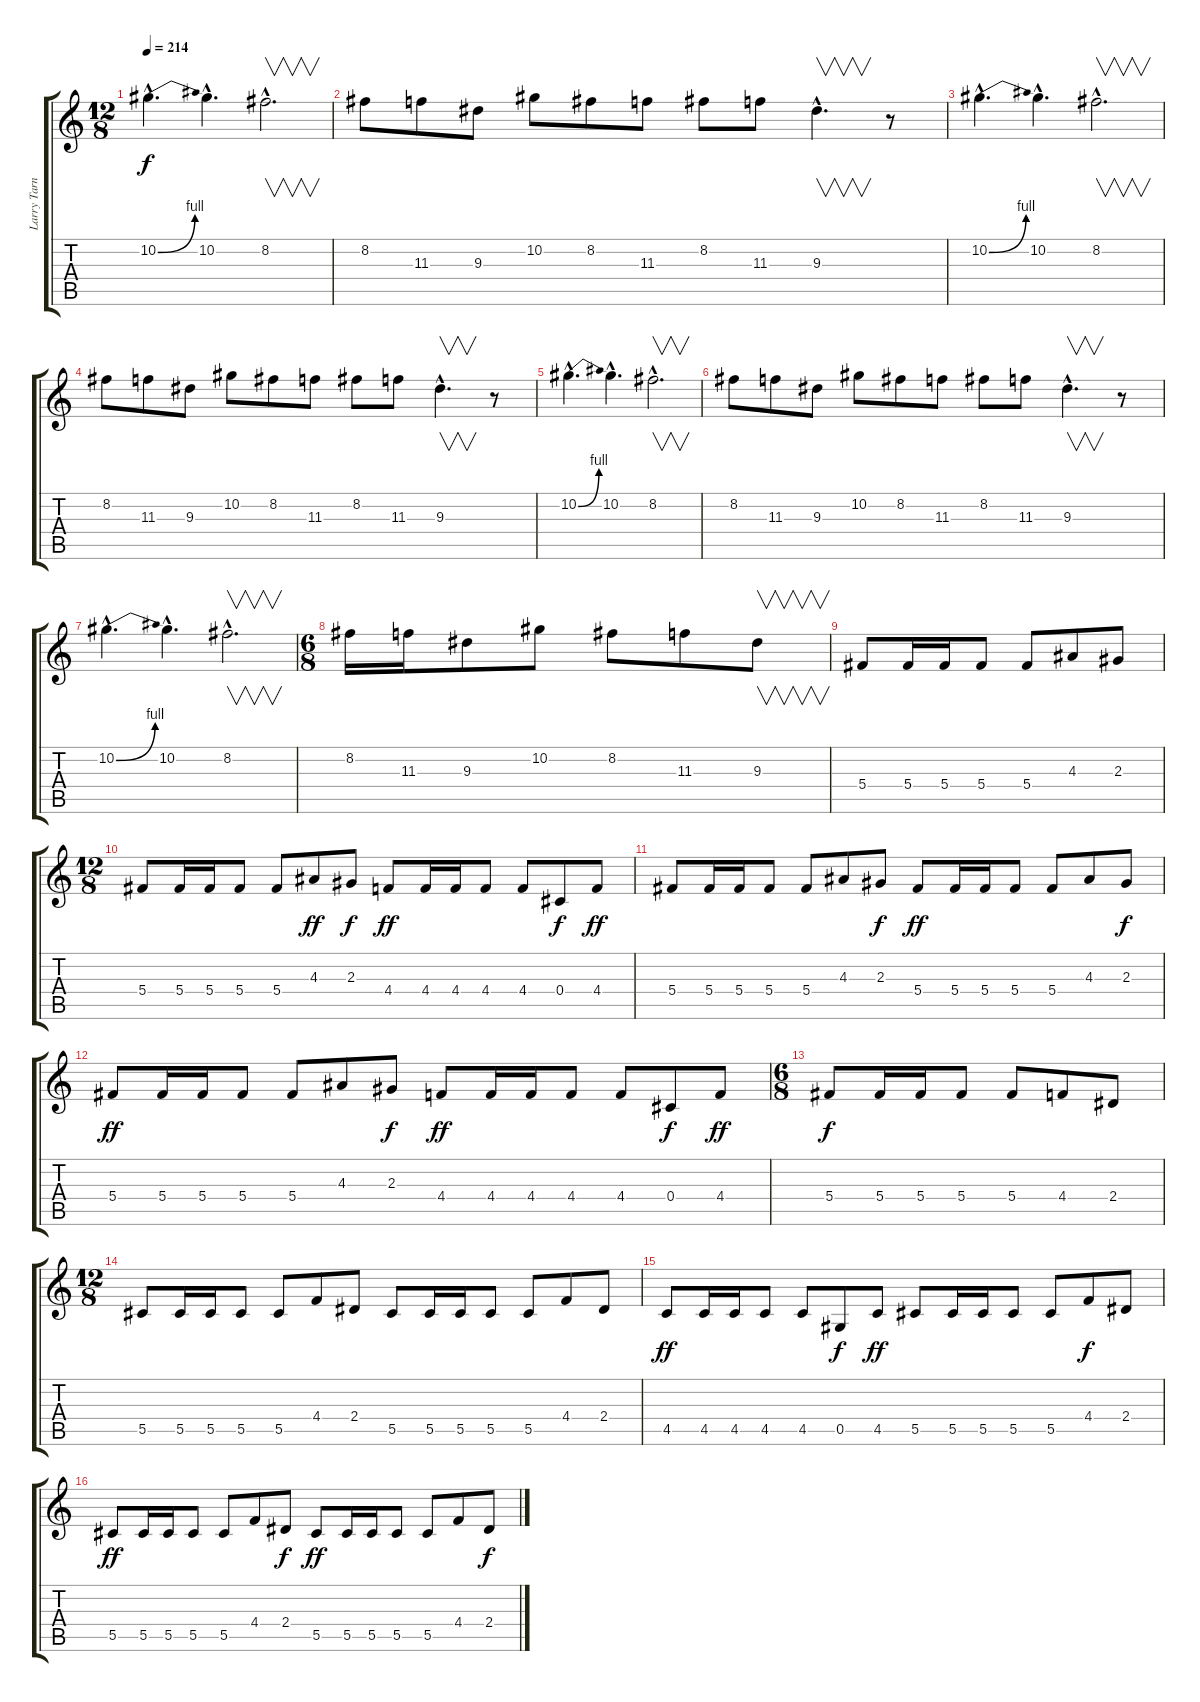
\track ("Larry Tarnowski" "Larry Tarn") {instrument distortionguitar}
\staff {score tabs}
\tuning (Eb4 Bb3 Gb3 Db3 Ab2 Eb2) {hide}
\ts (12 8)
\tempo 214
\clef g2
\ks c
10.2{be (bend 0 0 60 4) hac}.4{d dy f} 10.2{hac}.4{d} 8.2{hac}.2{v d} |
8.2.8 11.3.8 9.3.8 10.2.8 8.2.8 11.3.8 8.2.8 11.3.8 9.3{hac}.4{v d} r.8 |
10.2{be (bend 0 0 60 4) hac}.4{d} 10.2{hac}.4{d} 8.2{hac}.2{v d} |
8.2.8 11.3.8 9.3.8 10.2.8 8.2.8 11.3.8 8.2.8 11.3.8 9.3{hac}.4{v d} r.8 |
10.2{be (bend 0 0 60 4) hac}.4{d} 10.2{hac}.4{d} 8.2{hac}.2{v d} |
8.2.8 11.3.8 9.3.8 10.2.8 8.2.8 11.3.8 8.2.8 11.3.8 9.3{hac}.4{v d} r.8 |
10.2{be (bend 0 0 60 4) hac}.4{d} 10.2{hac}.4{d} 8.2{hac}.2{v d} |
\ts (6 8)
8.2.16 11.3.16 9.3.8 10.2.8 8.2.8 11.3.8 9.3.8{v} |
5.4.8{instrument overdrivenguitar} 5.4.16 5.4.16 5.4.8 5.4.8 4.3.8 2.3.8 |
\ts (12 8)
5.4.8 5.4.16 5.4.16 5.4.8 5.4.8 4.3.8{dy ff} 2.3.8{dy f} 4.4.8{dy ff} 4.4.16 4.4.16 4.4.8 4.4.8 0.4.8{dy f} 4.4.8{dy ff} |
5.4.8 5.4.16 5.4.16 5.4.8 5.4.8 4.3.8 2.3.8{dy f} 5.4.8{dy ff} 5.4.16 5.4.16 5.4.8 5.4.8 4.3.8 2.3.8{dy f} |
5.4.8{dy ff} 5.4.16 5.4.16 5.4.8 5.4.8 4.3.8 2.3.8{dy f} 4.4.8{dy ff} 4.4.16 4.4.16 4.4.8 4.4.8 0.4.8{dy f} 4.4.8{dy ff} |
\ts (6 8)
5.4.8{dy f} 5.4.16 5.4.16 5.4.8 5.4.8 4.4.8 2.4.8 |
\ts (12 8)
5.5.8 5.5.16 5.5.16 5.5.8 5.5.8 4.4.8 2.4.8 5.5.8 5.5.16 5.5.16 5.5.8 5.5.8 4.4.8 2.4.8 |
4.5.8{dy ff} 4.5.16 4.5.16 4.5.8 4.5.8 0.5.8{dy f} 4.5.8{dy ff} 5.5.8 5.5.16 5.5.16 5.5.8 5.5.8 4.4.8{dy f} 2.4.8 |
5.5.8{dy ff} 5.5.16 5.5.16 5.5.8 5.5.8 4.4.8 2.4.8{dy f} 5.5.8{dy ff} 5.5.16 5.5.16 5.5.8 5.5.8 4.4.8 2.4.8{dy f}
